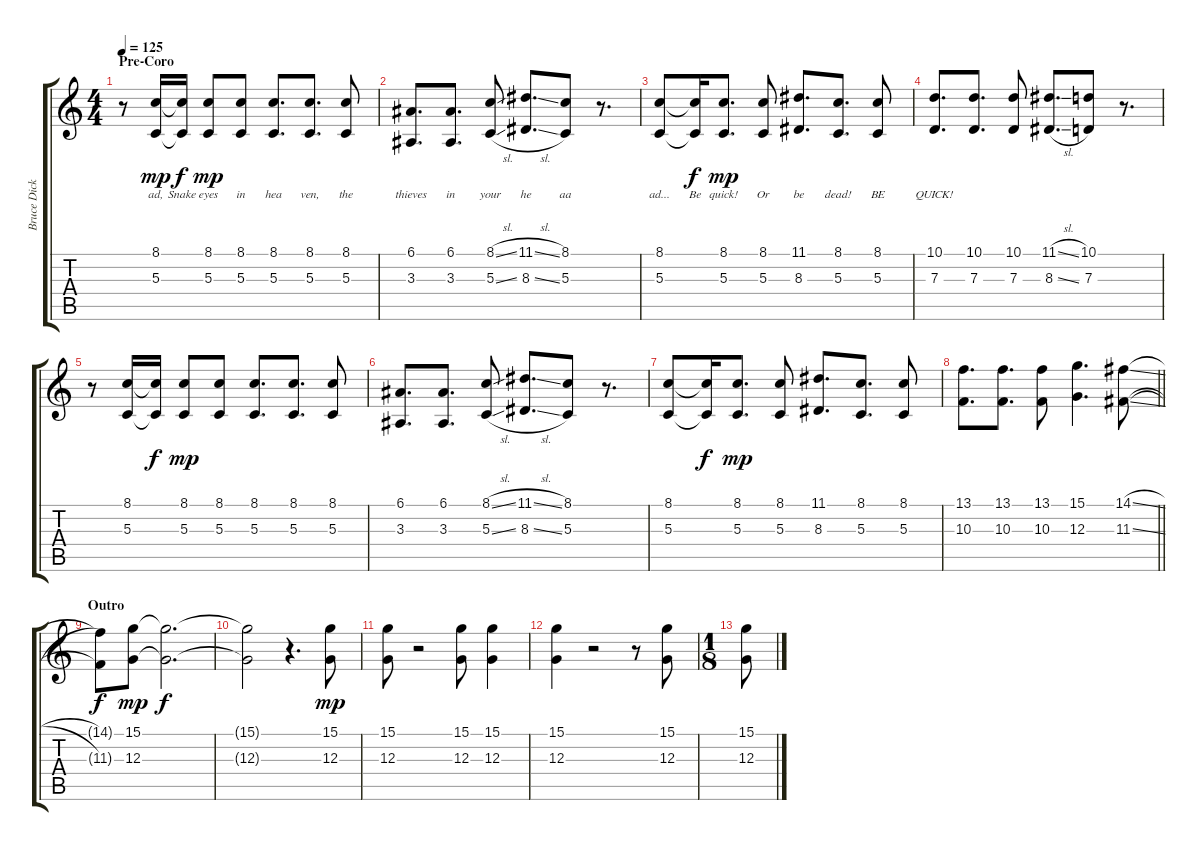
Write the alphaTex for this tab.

\track ("Bruce Dickinson" "Bruce Dick") {instrument lead2sawtooth}
\staff {score tabs}
\tuning (E4 B3 G3 D3 A2 E2) {hide}
\ts (4 4)
\section ("" "Pre-Coro")
\tempo 125
\clef g2
\ks c
r.8{dy mp} (8.1 5.3).16{lyrics (0 "ad,") lyrics (1 "") lyrics (2 "") lyrics (3 "") lyrics (4 "")} (8.1{t} 5.3{t}).16{lyrics (0 "Snake") lyrics (1 "") lyrics (2 "") lyrics (3 "") lyrics (4 "") dy f} (8.1 5.3).8{lyrics (0 "eyes") lyrics (1 "") lyrics (2 "") lyrics (3 "") lyrics (4 "") dy mp} (8.1 5.3).8{lyrics (0 "in") lyrics (1 "") lyrics (2 "") lyrics (3 "") lyrics (4 "")} (8.1 5.3).8{d lyrics (0 "hea") lyrics (1 "") lyrics (2 "") lyrics (3 "") lyrics (4 "")} (8.1 5.3).8{d lyrics (0 "ven,") lyrics (1 "") lyrics (2 "") lyrics (3 "") lyrics (4 "")} (8.1 5.3).8{lyrics (0 "the") lyrics (1 "") lyrics (2 "") lyrics (3 "") lyrics (4 "")} |
(6.1 3.3).8{d lyrics (0 "thieves") lyrics (1 "") lyrics (2 "") lyrics (3 "") lyrics (4 "")} (6.1 3.3).8{d lyrics (0 "in") lyrics (1 "") lyrics (2 "") lyrics (3 "") lyrics (4 "")} (8.1{sl} 5.3{sl}).8{lyrics (0 "your") lyrics (1 "") lyrics (2 "") lyrics (3 "") lyrics (4 "")} (11.1{sl} 8.3{sl}).8{d lyrics (0 "he") lyrics (1 "") lyrics (2 "") lyrics (3 "") lyrics (4 "")} (8.1 5.3).8{lyrics (0 "aa") lyrics (1 "") lyrics (2 "") lyrics (3 "") lyrics (4 "")} r.8{d} |
(8.1 5.3).8{lyrics (0 "ad...") lyrics (1 "") lyrics (2 "") lyrics (3 "") lyrics (4 "")} (8.1{t} 5.3{t}).16{lyrics (0 "Be") lyrics (1 "") lyrics (2 "") lyrics (3 "") lyrics (4 "") dy f} (8.1 5.3).8{d lyrics (0 "quick!") lyrics (1 "") lyrics (2 "") lyrics (3 "") lyrics (4 "") dy mp} (8.1 5.3).8{lyrics (0 "Or") lyrics (1 "") lyrics (2 "") lyrics (3 "") lyrics (4 "")} (11.1 8.3).8{d lyrics (0 "be") lyrics (1 "") lyrics (2 "") lyrics (3 "") lyrics (4 "")} (8.1 5.3).8{d lyrics (0 "dead!") lyrics (1 "") lyrics (2 "") lyrics (3 "") lyrics (4 "")} (8.1 5.3).8{lyrics (0 "BE") lyrics (1 "") lyrics (2 "") lyrics (3 "") lyrics (4 "")} |
(10.1 7.3).8{d lyrics (0 "QUICK!") lyrics (1 "") lyrics (2 "") lyrics (3 "") lyrics (4 "")} (10.1 7.3).8{d} (10.1 7.3).8 (11.1{sl} 8.3{sl}).8{d} (10.1 7.3).8 r.8{d} |
r.8 (8.1 5.3).16 (8.1{t} 5.3{t}).16{dy f} (8.1 5.3).8{dy mp} (8.1 5.3).8 (8.1 5.3).8{d} (8.1 5.3).8{d} (8.1 5.3).8 |
(6.1 3.3).8{d} (6.1 3.3).8{d} (8.1{sl} 5.3{sl}).8 (11.1{sl} 8.3{sl}).8{d} (8.1 5.3).8 r.8{d} |
(8.1 5.3).8 (8.1{t} 5.3{t}).16{dy f} (8.1 5.3).8{d dy mp} (8.1 5.3).8 (11.1 8.3).8{d} (8.1 5.3).8{d} (8.1 5.3).8 |
\barLineRight lightlight
(13.1 10.3).8{d} (13.1 10.3).8{d} (13.1 10.3).8 (15.1 12.3).4{d} (14.1{sl} 11.3{sl}).8 |
\section ("" "Outro")
(14.1{t} 11.3{t}).8{dy f} (15.1 12.3).8{dy mp} (15.1{t} 12.3{t}).2{d dy f} |
(15.1{t} 12.3{t}).2 r.4{d} (15.1 12.3).8{dy mp} |
(15.1 12.3).8 r.2 (15.1 12.3).8 (15.1 12.3).4 |
(15.1 12.3).4 r.2 r.8 (15.1 12.3).8 |
\ts (1 8)
(15.1 12.3).8
